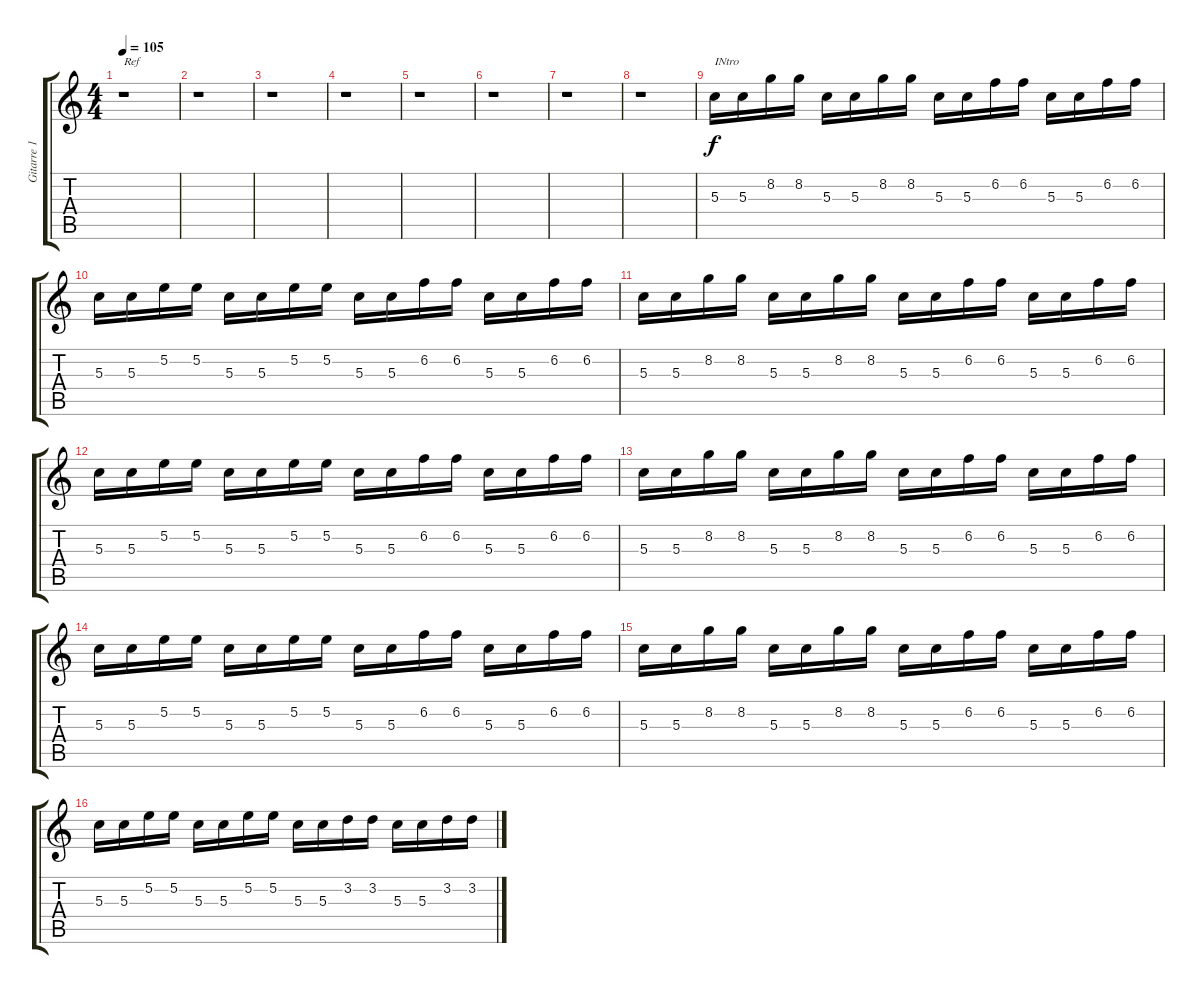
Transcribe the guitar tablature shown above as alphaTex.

\track ("Gitarre 1" "Gitarre 1") {instrument distortionguitar}
\staff {score tabs}
\tuning (E4 B3 G3 D3 A2 E2) {hide}
\ts (4 4)
\tempo 105
\clef g2
\ks c
r.1{txt "Ref" dy f} |
r.1 |
r.1 |
r.1 |
r.1 |
r.1 |
r.1 |
r.1 |
5.3.16{txt "INtro"} 5.3.16 8.2.16 8.2.16 5.3.16 5.3.16 8.2.16 8.2.16 5.3.16 5.3.16 6.2.16 6.2.16 5.3.16 5.3.16 6.2.16 6.2.16 |
5.3.16 5.3.16 5.2.16 5.2.16 5.3.16 5.3.16 5.2.16 5.2.16 5.3.16 5.3.16 6.2.16 6.2.16 5.3.16 5.3.16 6.2.16 6.2.16 |
5.3.16 5.3.16 8.2.16 8.2.16 5.3.16 5.3.16 8.2.16 8.2.16 5.3.16 5.3.16 6.2.16 6.2.16 5.3.16 5.3.16 6.2.16 6.2.16 |
5.3.16 5.3.16 5.2.16 5.2.16 5.3.16 5.3.16 5.2.16 5.2.16 5.3.16 5.3.16 6.2.16 6.2.16 5.3.16 5.3.16 6.2.16 6.2.16 |
5.3.16 5.3.16 8.2.16 8.2.16 5.3.16 5.3.16 8.2.16 8.2.16 5.3.16 5.3.16 6.2.16 6.2.16 5.3.16 5.3.16 6.2.16 6.2.16 |
5.3.16 5.3.16 5.2.16 5.2.16 5.3.16 5.3.16 5.2.16 5.2.16 5.3.16 5.3.16 6.2.16 6.2.16 5.3.16 5.3.16 6.2.16 6.2.16 |
5.3.16 5.3.16 8.2.16 8.2.16 5.3.16 5.3.16 8.2.16 8.2.16 5.3.16 5.3.16 6.2.16 6.2.16 5.3.16 5.3.16 6.2.16 6.2.16 |
5.3.16 5.3.16 5.2.16 5.2.16 5.3.16 5.3.16 5.2.16 5.2.16 5.3.16 5.3.16 3.2.16 3.2.16 5.3.16 5.3.16 3.2.16 3.2.16
